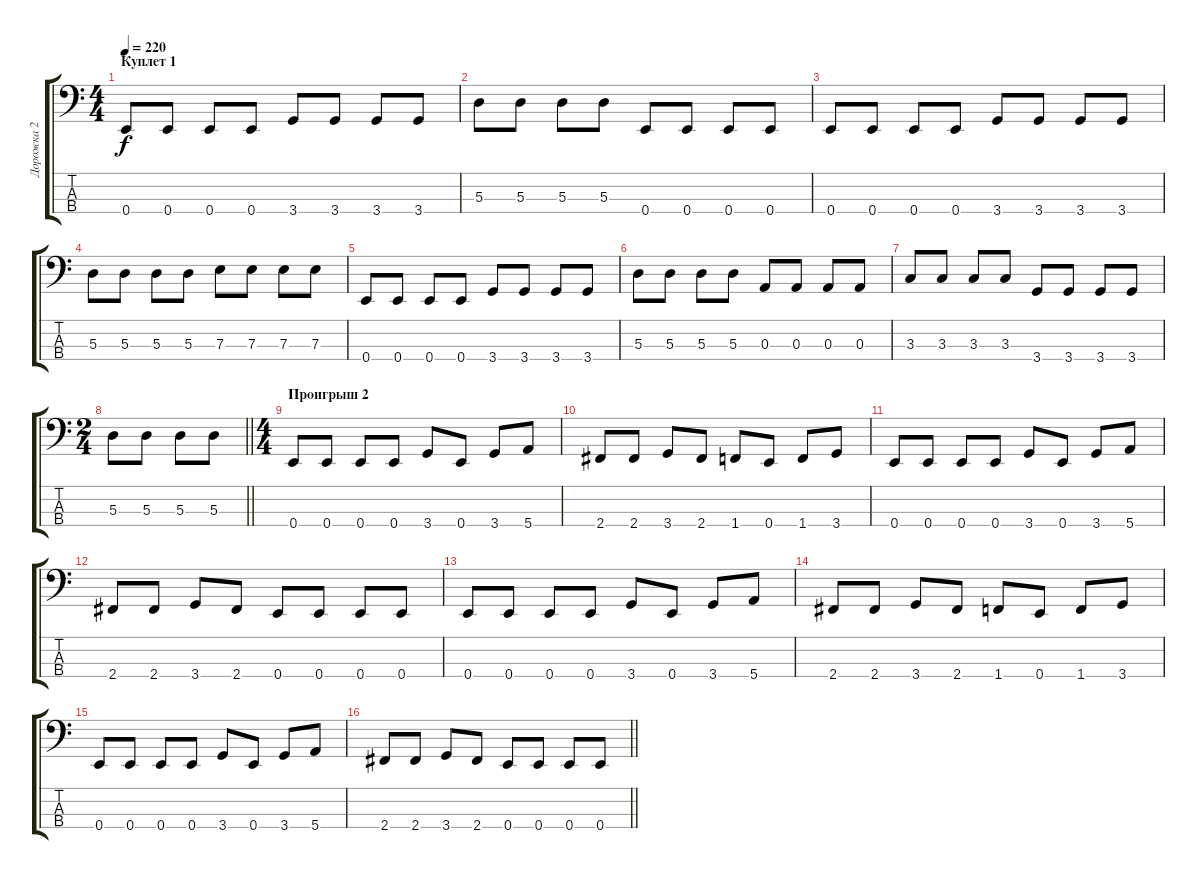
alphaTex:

\track ("Дорожка 2" "Дорожка 2") {instrument electricbasspick}
\staff {score tabs}
\tuning (G2 D2 A1 E1) {hide}
\ts (4 4)
\section ("" "Куплет 1")
\tempo 220
\clef f4
\ks c
0.4.8{dy f} 0.4.8 0.4.8 0.4.8 3.4.8 3.4.8 3.4.8 3.4.8 |
5.3.8 5.3.8 5.3.8 5.3.8 0.4.8 0.4.8 0.4.8 0.4.8 |
0.4.8 0.4.8 0.4.8 0.4.8 3.4.8 3.4.8 3.4.8 3.4.8 |
5.3.8 5.3.8 5.3.8 5.3.8 7.3.8 7.3.8 7.3.8 7.3.8 |
0.4.8 0.4.8 0.4.8 0.4.8 3.4.8 3.4.8 3.4.8 3.4.8 |
5.3.8 5.3.8 5.3.8 5.3.8 0.3.8 0.3.8 0.3.8 0.3.8 |
3.3.8 3.3.8 3.3.8 3.3.8 3.4.8 3.4.8 3.4.8 3.4.8 |
\ts (2 4)
\barLineRight lightlight
5.3.8 5.3.8 5.3.8 5.3.8 |
\ts (4 4)
\section ("" "Проигрыш 2")
0.4.8 0.4.8 0.4.8 0.4.8 3.4.8 0.4.8 3.4.8 5.4.8 |
2.4.8 2.4.8 3.4.8 2.4.8 1.4.8 0.4.8 1.4.8 3.4.8 |
0.4.8 0.4.8 0.4.8 0.4.8 3.4.8 0.4.8 3.4.8 5.4.8 |
2.4.8 2.4.8 3.4.8 2.4.8 0.4.8 0.4.8 0.4.8 0.4.8 |
0.4.8 0.4.8 0.4.8 0.4.8 3.4.8 0.4.8 3.4.8 5.4.8 |
2.4.8 2.4.8 3.4.8 2.4.8 1.4.8 0.4.8 1.4.8 3.4.8 |
0.4.8 0.4.8 0.4.8 0.4.8 3.4.8 0.4.8 3.4.8 5.4.8 |
\barLineRight lightlight
2.4.8 2.4.8 3.4.8 2.4.8 0.4.8 0.4.8 0.4.8 0.4.8
